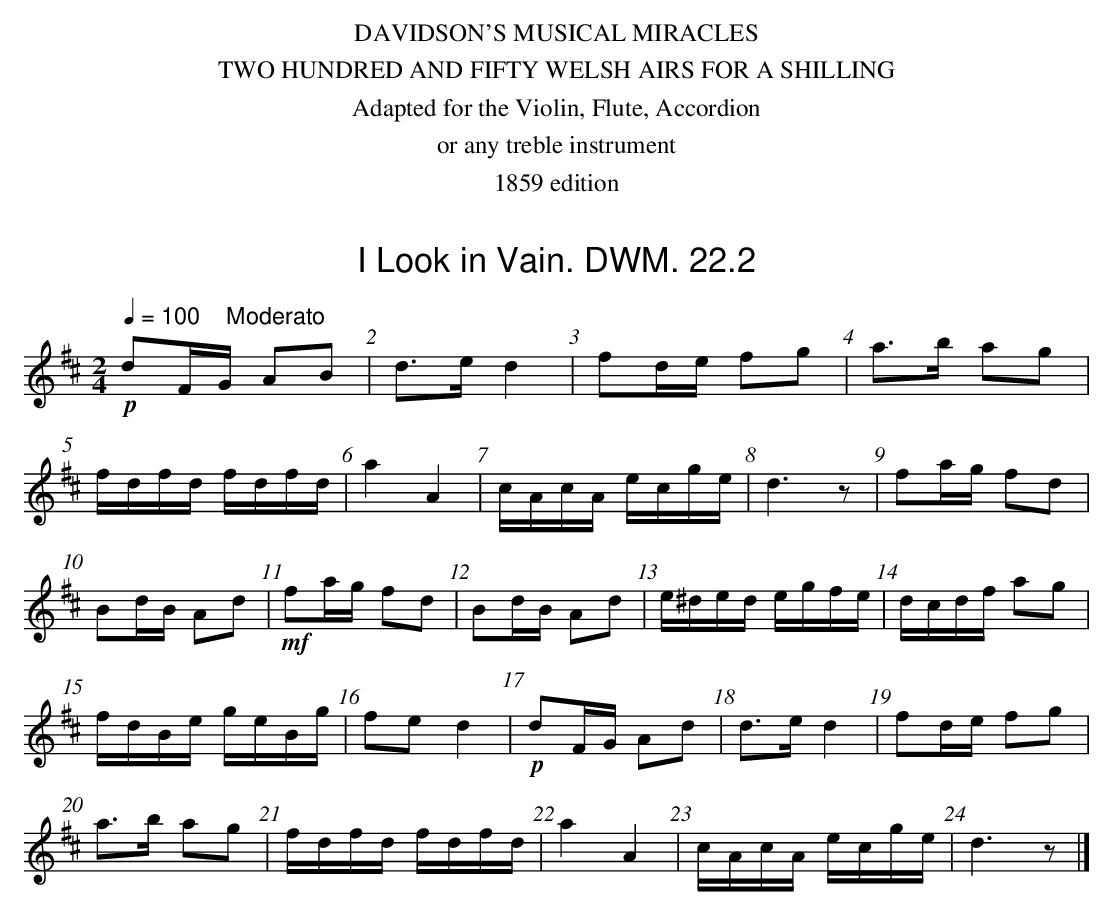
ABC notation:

X:1
T:I Look in Vain. DWM. 22.2
M:2/4
L:1/16
Q:1/4=100 "    Moderato"
K:D
!p!d2FG A2B2|d2>e2 d4|f2de f2g2|a2>b2 a2g2|
fdfd fdfd|a4A4|cAcA ecge|d6z2|f2ag f2d2|
B2dB A2d2|!mf!f2ag f2d2|B2dB A2d2|e^ded egfe|dcdf a2g2|
fdBe geBg|f2e2 d4|!p!d2FG A2d2|d2>e2 d4|f2de f2g2|
a2>b2 a2g2|fdfd fdfd|a4A4|cAcA ecge|d6 z2|]
